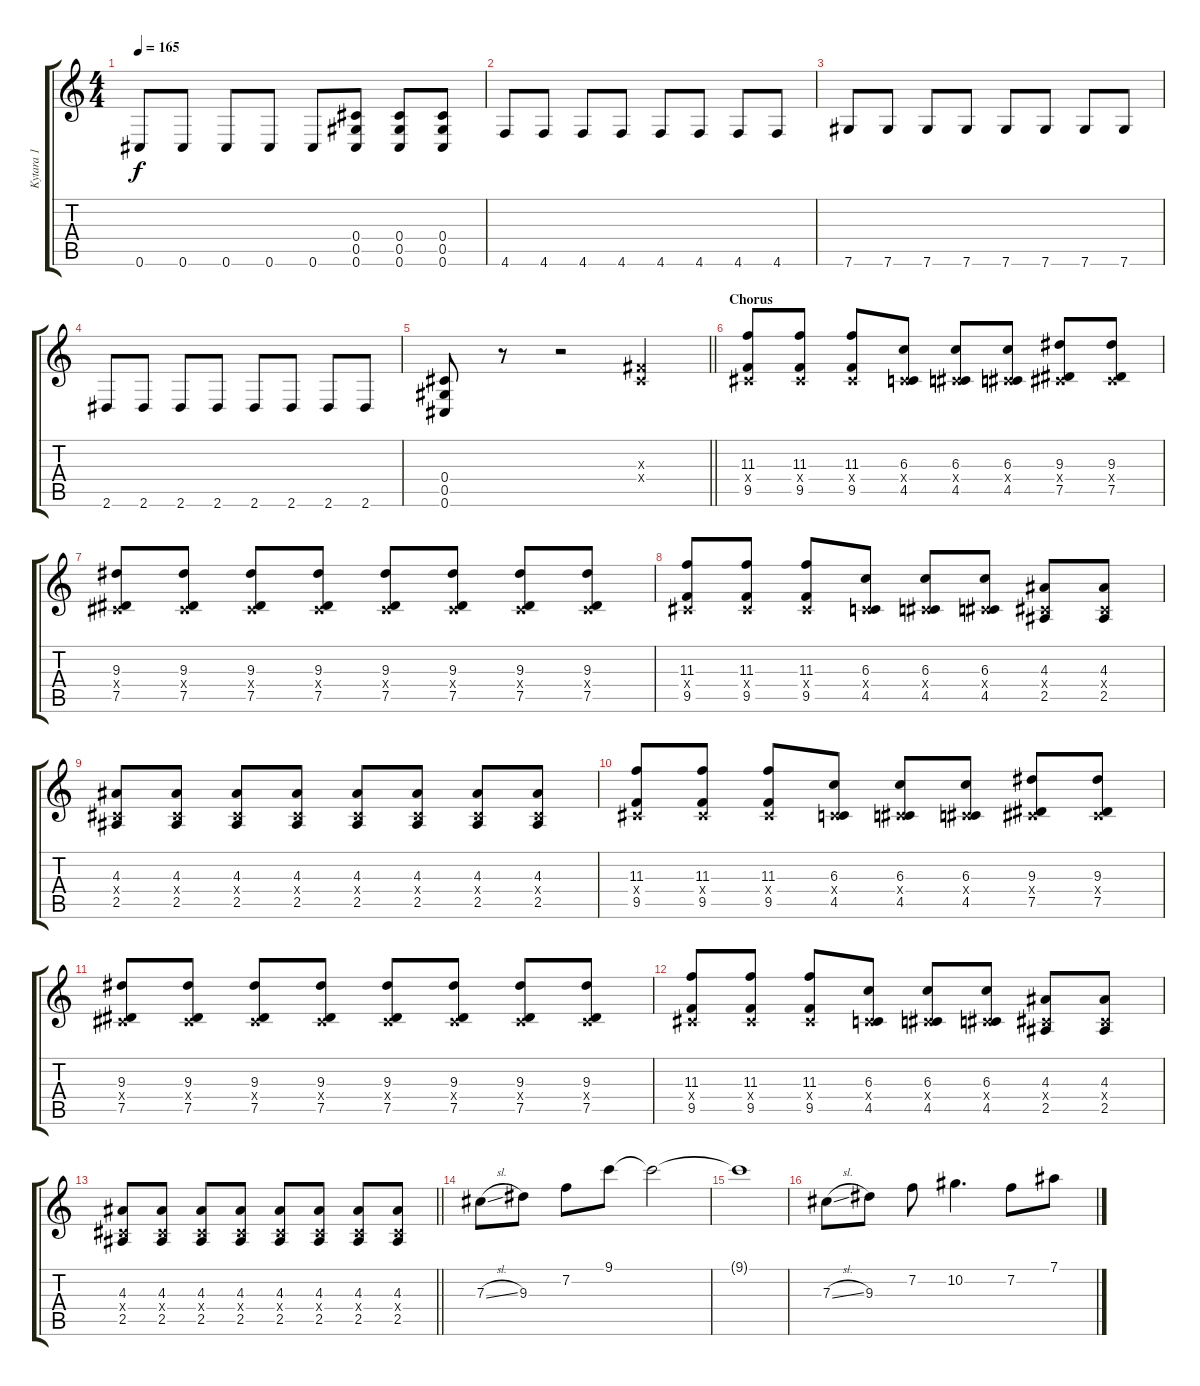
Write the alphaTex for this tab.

\track ("Kytara 1" "Kytara 1") {instrument distortionguitar}
\staff {score tabs}
\tuning (Eb4 Bb3 Gb3 Db3 Ab2 Db2) {hide}
\ts (4 4)
\tempo 165
\clef g2
\ks c
0.6.8{dy f} 0.6.8 0.6.8 0.6.8 0.6.8 (0.4 0.5 0.6).8 (0.4 0.5 0.6).8 (0.4 0.5 0.6).8 |
4.6.8 4.6.8 4.6.8 4.6.8 4.6.8 4.6.8 4.6.8 4.6.8 |
7.6.8 7.6.8 7.6.8 7.6.8 7.6.8 7.6.8 7.6.8 7.6.8 |
2.6.8 2.6.8 2.6.8 2.6.8 2.6.8 2.6.8 2.6.8 2.6.8 |
\barLineRight lightlight
(0.4 0.5 0.6).8 r.8 r.2 (0.3{x} 0.4{x}).4{instrument guitarfretnoise} |
\section ("" "Chorus")
(11.3 0.4{x} 9.5).8{instrument distortionguitar} (11.3 0.4{x} 9.5).8 (11.3 0.4{x} 9.5).8 (6.3 0.4{x} 4.5).8 (6.3 0.4{x} 4.5).8 (6.3 0.4{x} 4.5).8 (9.3 0.4{x} 7.5).8 (9.3 0.4{x} 7.5).8 |
(9.3 0.4{x} 7.5).8 (9.3 0.4{x} 7.5).8 (9.3 0.4{x} 7.5).8 (9.3 0.4{x} 7.5).8 (9.3 0.4{x} 7.5).8 (9.3 0.4{x} 7.5).8 (9.3 0.4{x} 7.5).8 (9.3 0.4{x} 7.5).8 |
(11.3 0.4{x} 9.5).8 (11.3 0.4{x} 9.5).8 (11.3 0.4{x} 9.5).8 (6.3 0.4{x} 4.5).8 (6.3 0.4{x} 4.5).8 (6.3 0.4{x} 4.5).8 (4.3 0.4{x} 2.5).8 (4.3 0.4{x} 2.5).8 |
(4.3 0.4{x} 2.5).8 (4.3 0.4{x} 2.5).8 (4.3 0.4{x} 2.5).8 (4.3 0.4{x} 2.5).8 (4.3 0.4{x} 2.5).8 (4.3 0.4{x} 2.5).8 (4.3 0.4{x} 2.5).8 (4.3 0.4{x} 2.5).8 |
(11.3 0.4{x} 9.5).8 (11.3 0.4{x} 9.5).8 (11.3 0.4{x} 9.5).8 (6.3 0.4{x} 4.5).8 (6.3 0.4{x} 4.5).8 (6.3 0.4{x} 4.5).8 (9.3 0.4{x} 7.5).8 (9.3 0.4{x} 7.5).8 |
(9.3 0.4{x} 7.5).8 (9.3 0.4{x} 7.5).8 (9.3 0.4{x} 7.5).8 (9.3 0.4{x} 7.5).8 (9.3 0.4{x} 7.5).8 (9.3 0.4{x} 7.5).8 (9.3 0.4{x} 7.5).8 (9.3 0.4{x} 7.5).8 |
(11.3 0.4{x} 9.5).8 (11.3 0.4{x} 9.5).8 (11.3 0.4{x} 9.5).8 (6.3 0.4{x} 4.5).8 (6.3 0.4{x} 4.5).8 (6.3 0.4{x} 4.5).8 (4.3 0.4{x} 2.5).8 (4.3 0.4{x} 2.5).8 |
\barLineRight lightlight
(4.3 0.4{x} 2.5).8 (4.3 0.4{x} 2.5).8 (4.3 0.4{x} 2.5).8 (4.3 0.4{x} 2.5).8 (4.3 0.4{x} 2.5).8 (4.3 0.4{x} 2.5).8 (4.3 0.4{x} 2.5).8 (4.3 0.4{x} 2.5).8 |
7.3{sl}.8 9.3.8 7.2.8 9.1.8 9.1{t}.2 |
9.1{t}.1{volume 2} |
7.3{sl}.8{volume 15} 9.3.8 7.2.8 10.2.4{d} 7.2.8 7.1.8
